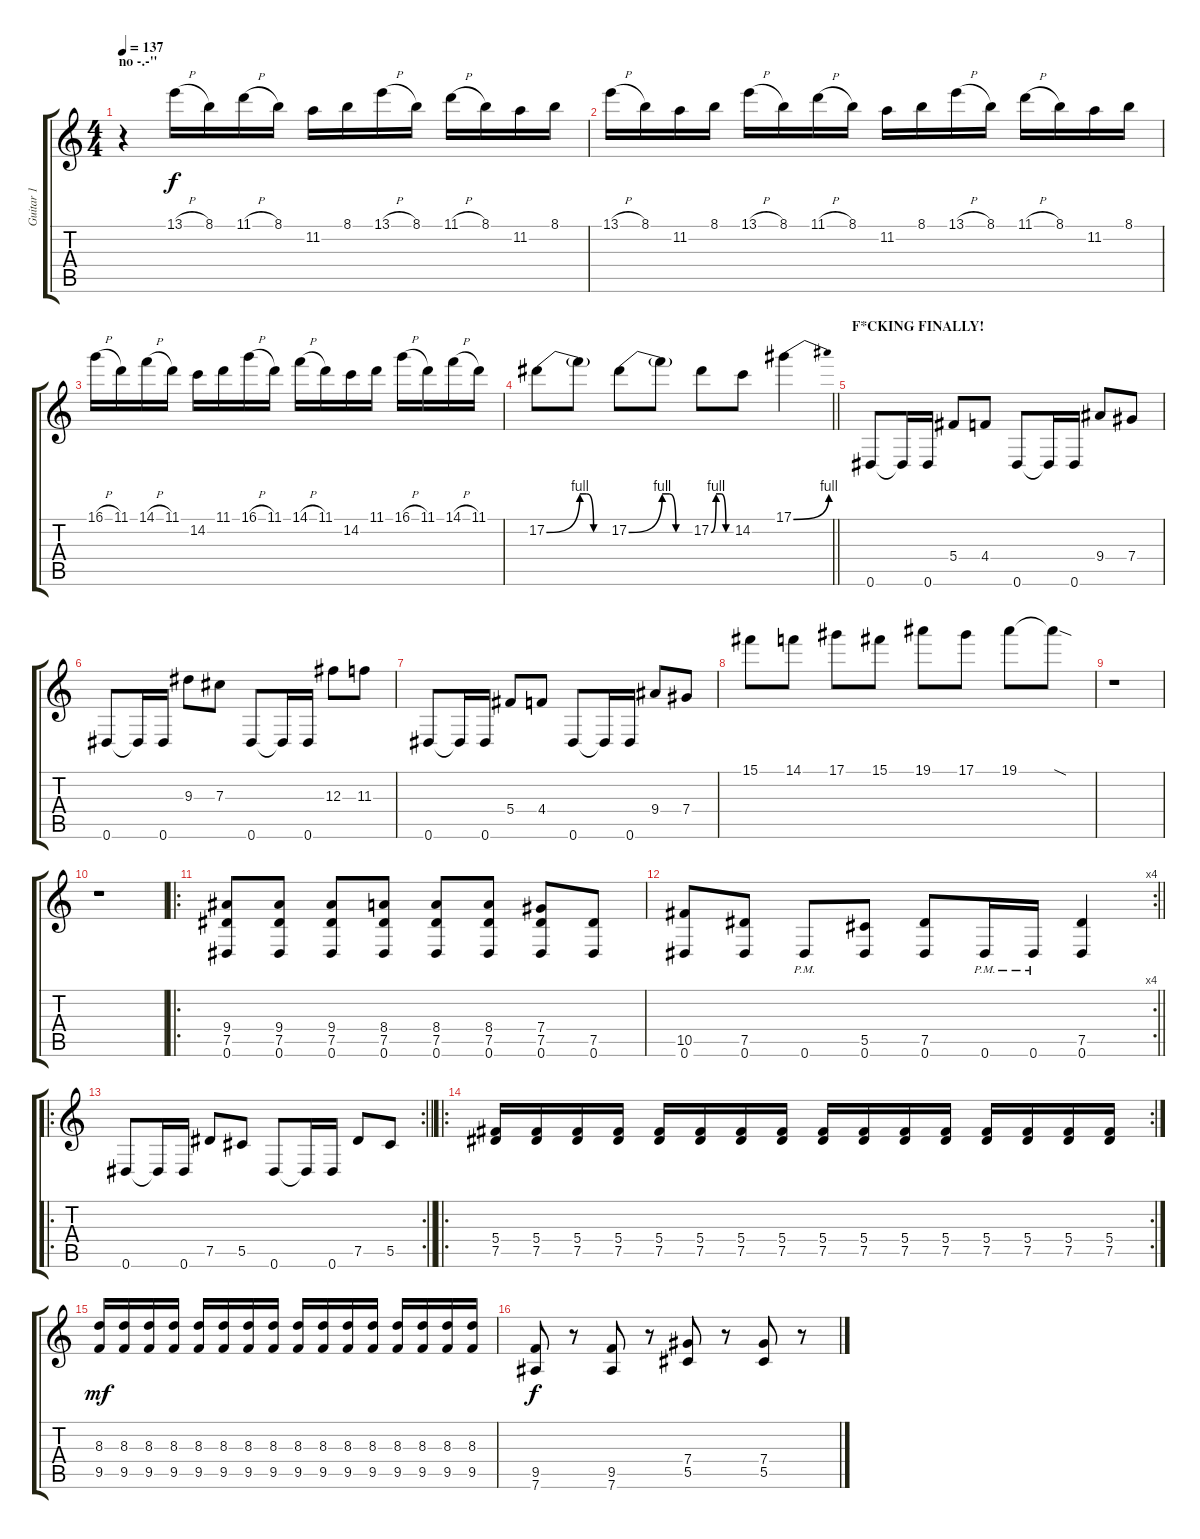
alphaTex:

\track ("Guitar 1" "Guitar 1") {instrument distortionguitar}
\staff {score tabs}
\tuning (Eb4 Bb3 Gb3 Db3 Ab2 Eb2) {hide}
\ts (4 4)
\section ("" "no -.-\"")
\tempo 137
\clef g2
\ks c
r.4{dy f} 13.1{h}.16 8.1.16 11.1{h}.16 8.1.16 11.2.16 8.1.16 13.1{h}.16 8.1.16 11.1{h}.16 8.1.16 11.2.16 8.1.16 |
13.1{h}.16 8.1.16 11.2.16 8.1.16 13.1{h}.16 8.1.16 11.1{h}.16 8.1.16 11.2.16 8.1.16 13.1{h}.16 8.1.16 11.1{h}.16 8.1.16 11.2.16 8.1.16 |
16.1{h}.16 11.1.16 14.1{h}.16 11.1.16 14.2.16 11.1.16 16.1{h}.16 11.1.16 14.1{h}.16 11.1.16 14.2.16 11.1.16 16.1{h}.16 11.1.16 14.1{h}.16 11.1.16 |
\barLineRight lightlight
17.2{be (bend 0 0 60 4)}.8 17.2{be (custom 0 4 15 4 30 0 60 0) t}.8 17.2{be (bend 0 0 60 4)}.8 17.2{be (custom 0 4 15 4 30 0 60 0) t}.8 17.2{be (custom 0 0 15 4 30 4 45 0 60 0)}.8 14.2.8 17.1{be (bend 0 0 60 4)}.4 |
\section ("" "F*CKING FINALLY!")
0.6.8 0.6{t}.16 0.6.16 5.4.8 4.4.8 0.6.8 0.6{t}.16 0.6.16 9.4.8 7.4.8 |
0.6.8 0.6{t}.16 0.6.16 9.3.8 7.3.8 0.6.8 0.6{t}.16 0.6.16 12.3.8 11.3.8 |
0.6.8 0.6{t}.16 0.6.16 5.4.8 4.4.8 0.6.8 0.6{t}.16 0.6.16 9.4.8 7.4.8 |
15.1.8 14.1.8 17.1.8 15.1.8 19.1.8 17.1.8 19.1.8 19.1{sod t}.8 |
r.1 |
r.1 |
\ro
(9.4 7.5 0.6).8 (9.4 7.5 0.6).8 (9.4 7.5 0.6).8 (8.4 7.5 0.6).8 (8.4 7.5 0.6).8 (8.4 7.5 0.6).8 (7.4 7.5 0.6).8 (7.5 0.6).8 |
\rc 4
\barLineRight lightlight
(10.5 0.6).8 (7.5 0.6).8 0.6{pm}.8 (5.5 0.6).8 (7.5 0.6).8 0.6{pm}.16 0.6{pm}.16 (7.5 0.6).4 |
\ro
\rc 2
\barLineRight lightlight
0.6.8 0.6{t}.16 0.6.16 7.5.8 5.5.8 0.6.8 0.6{t}.16 0.6.16 7.5.8 5.5.8 |
\ro
\rc 2
(5.4 7.5).16 (5.4 7.5).16 (5.4 7.5).16 (5.4 7.5).16 (5.4 7.5).16 (5.4 7.5).16 (5.4 7.5).16 (5.4 7.5).16 (5.4 7.5).16 (5.4 7.5).16 (5.4 7.5).16 (5.4 7.5).16 (5.4 7.5).16 (5.4 7.5).16 (5.4 7.5).16 (5.4 7.5).16 |
(8.3 9.5).16{dy mf} (8.3 9.5).16 (8.3 9.5).16 (8.3 9.5).16 (8.3 9.5).16 (8.3 9.5).16 (8.3 9.5).16 (8.3 9.5).16 (8.3 9.5).16 (8.3 9.5).16 (8.3 9.5).16 (8.3 9.5).16 (8.3 9.5).16 (8.3 9.5).16 (8.3 9.5).16 (8.3 9.5).16 |
(9.5 7.6).8{dy f} r.8 (9.5 7.6).8 r.8 (7.4 5.5).8 r.8 (7.4 5.5).8 r.8
